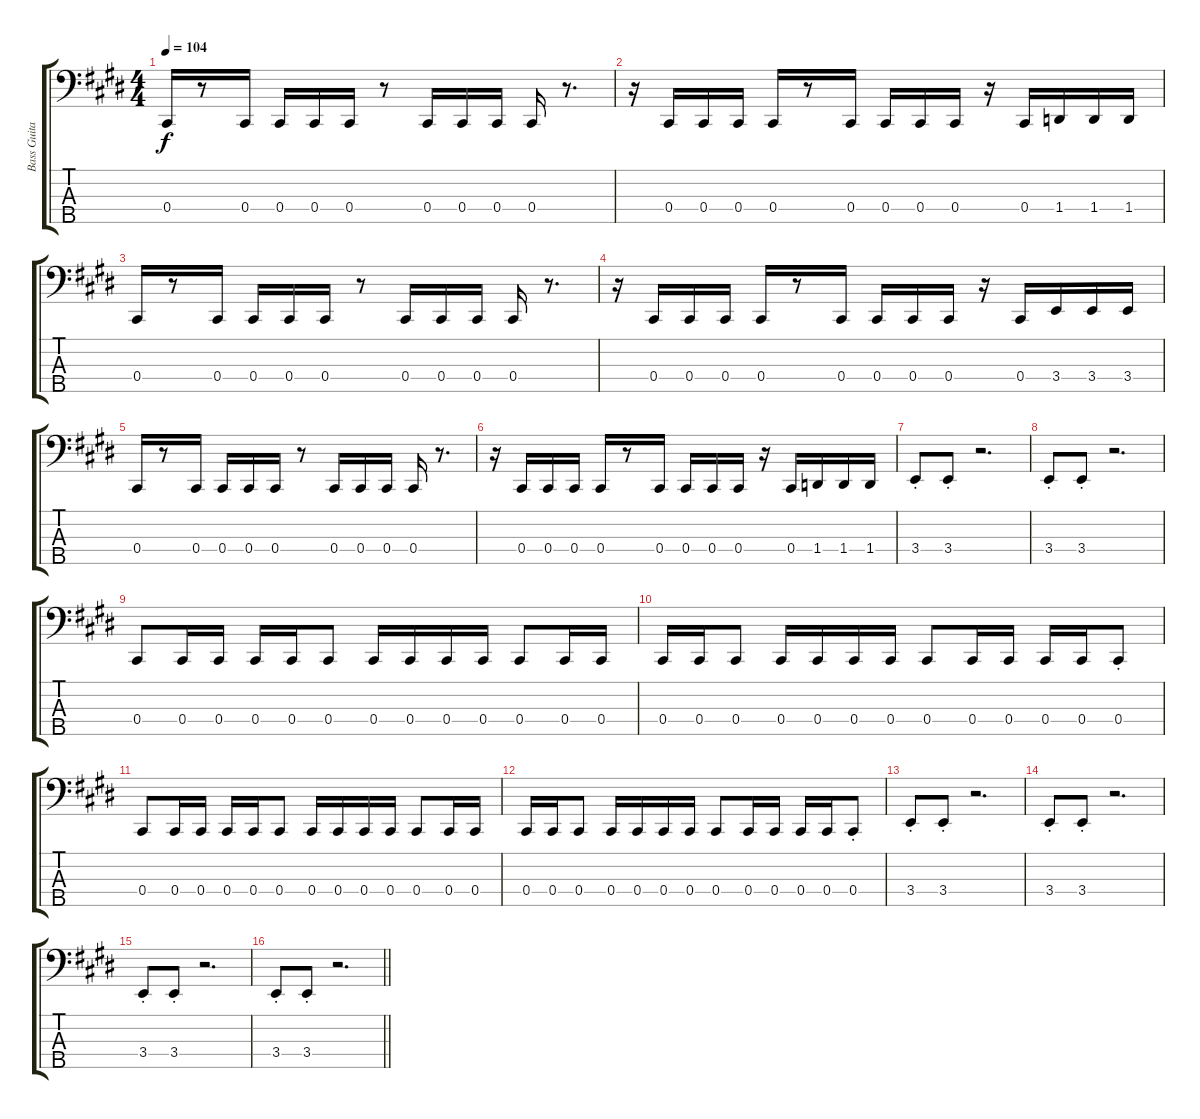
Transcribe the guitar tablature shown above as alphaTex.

\track ("Bass Guitar" "Bass Guita") {instrument electricbasspick}
\staff {score tabs}
\tuning (Gb2 Db2 Ab1 Db1 Bb0) {hide}
\ts (4 4)
\tempo 104
\clef f4
\ks e
0.4.16{dy f} r.8 0.4.16 0.4.16 0.4.16 0.4.16 r.8 0.4.16 0.4.16 0.4.16 0.4.16 r.8{d} |
r.16 0.4.16 0.4.16 0.4.16 0.4.16 r.8 0.4.16 0.4.16 0.4.16 0.4.16 r.16 0.4.16 1.4.16 1.4.16 1.4.16 |
0.4.16 r.8 0.4.16 0.4.16 0.4.16 0.4.16 r.8 0.4.16 0.4.16 0.4.16 0.4.16 r.8{d} |
r.16 0.4.16 0.4.16 0.4.16 0.4.16 r.8 0.4.16 0.4.16 0.4.16 0.4.16 r.16 0.4.16 3.4.16 3.4.16 3.4.16 |
0.4.16 r.8 0.4.16 0.4.16 0.4.16 0.4.16 r.8 0.4.16 0.4.16 0.4.16 0.4.16 r.8{d} |
r.16 0.4.16 0.4.16 0.4.16 0.4.16 r.8 0.4.16 0.4.16 0.4.16 0.4.16 r.16 0.4.16 1.4.16 1.4.16 1.4.16 |
3.4{st}.8 3.4{st}.8 r.2{d} |
3.4{st}.8 3.4{st}.8 r.2{d} |
0.4.8 0.4.16 0.4.16 0.4.16 0.4.16 0.4.8 0.4.16 0.4.16 0.4.16 0.4.16 0.4.8 0.4.16 0.4.16 |
0.4.16 0.4.16 0.4.8 0.4.16 0.4.16 0.4.16 0.4.16 0.4.8 0.4.16 0.4.16 0.4.16 0.4.16 0.4{st}.8 |
0.4.8 0.4.16 0.4.16 0.4.16 0.4.16 0.4.8 0.4.16 0.4.16 0.4.16 0.4.16 0.4.8 0.4.16 0.4.16 |
0.4.16 0.4.16 0.4.8 0.4.16 0.4.16 0.4.16 0.4.16 0.4.8 0.4.16 0.4.16 0.4.16 0.4.16 0.4{st}.8 |
3.4{st}.8 3.4{st}.8 r.2{d} |
3.4{st}.8 3.4{st}.8 r.2{d} |
3.4{st}.8 3.4{st}.8 r.2{d} |
\barLineRight lightlight
3.4{st}.8 3.4{st}.8 r.2{d}
